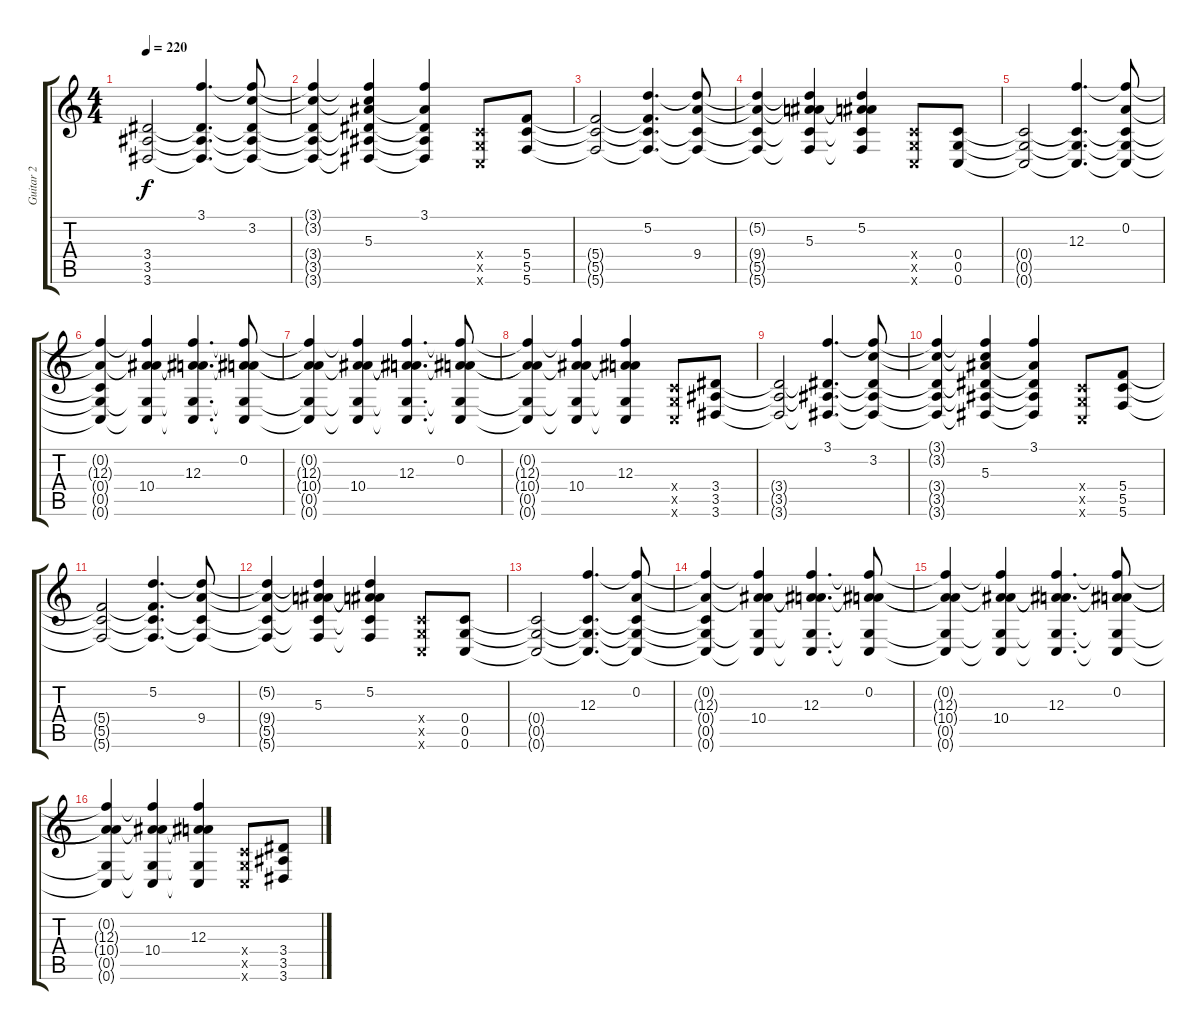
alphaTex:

\track ("Guitar 2" "Guitar 2") {instrument overdrivenguitar}
\staff {score tabs}
\tuning (D4 A3 F3 C3 G2 C2) {hide}
\ts (4 4)
\tempo 220
\clef g2
\ks c
(3.4{t} 3.5{t} 3.6{t}).2{dy f} (3.1 3.4{t} 3.5{t} 3.6{t}).4{d} (3.1{t} 3.2 3.4{t} 3.5{t} 3.6{t}).8 |
(3.1{t} 3.2{t} 3.4{t} 3.5{t} 3.6{t}).4 (3.1{t} 3.2{t} 5.3 3.4{t} 3.5{t} 3.6{t}).4 (3.1 5.3{t} 3.4{t} 3.5{t} 3.6{t}).4 (0.4{x} 0.5{x} 0.6{x}).8 (5.4 5.5 5.6).8 |
(5.4{t} 5.5{t} 5.6{t}).2 (5.2 5.4{t} 5.5{t} 5.6{t}).4{d} (5.2{t} 9.4 5.5{t} 5.6{t}).8 |
(5.2{t} 9.4{t} 5.5{t} 5.6{t}).4 (5.2{t} 5.3 9.4{t} 5.5{t} 5.6{t}).4 (5.2 5.3{t} 9.4{t} 5.5{t} 5.6{t}).4 (0.4{x} 0.5{x} 0.6{x}).8 (0.4 0.5 0.6).8 |
(0.4{t} 0.5{t} 0.6{t}).2 (12.3 0.4{t} 0.5{t} 0.6{t}).4{d} (0.2 12.3{t} 0.4{t} 0.5{t} 0.6{t}).8 |
(0.2{t} 12.3{t} 0.4{t} 0.5{t} 0.6{t}).4 (0.2{t} 12.3{t} 10.4 0.5{t} 0.6{t}).4 (0.2{t} 12.3 10.4{t} 0.5{t} 0.6{t}).4{d} (0.2 12.3{t} 10.4{t} 0.5{t} 0.6{t}).8 |
(0.2{t} 12.3{t} 10.4{t} 0.5{t} 0.6{t}).4 (0.2{t} 12.3{t} 10.4 0.5{t} 0.6{t}).4 (0.2{t} 12.3 10.4{t} 0.5{t} 0.6{t}).4{d} (0.2 12.3{t} 10.4{t} 0.5{t} 0.6{t}).8 |
(0.2{t} 12.3{t} 10.4{t} 0.5{t} 0.6{t}).4 (0.2{t} 12.3{t} 10.4 0.5{t} 0.6{t}).4 (0.2{t} 12.3 10.4{t} 0.5{t} 0.6{t}).4 (0.4{x} 0.5{x} 0.6{x}).8 (3.4 3.5 3.6).8 |
(3.4{t} 3.5{t} 3.6{t}).2 (3.1 3.4{t} 3.5{t} 3.6{t}).4{d} (3.1{t} 3.2 3.4{t} 3.5{t} 3.6{t}).8 |
(3.1{t} 3.2{t} 3.4{t} 3.5{t} 3.6{t}).4 (3.1{t} 3.2{t} 5.3 3.4{t} 3.5{t} 3.6{t}).4 (3.1 5.3{t} 3.4{t} 3.5{t} 3.6{t}).4 (0.4{x} 0.5{x} 0.6{x}).8 (5.4 5.5 5.6).8 |
(5.4{t} 5.5{t} 5.6{t}).2 (5.2 5.4{t} 5.5{t} 5.6{t}).4{d} (5.2{t} 9.4 5.5{t} 5.6{t}).8 |
(5.2{t} 9.4{t} 5.5{t} 5.6{t}).4 (5.2{t} 5.3 9.4{t} 5.5{t} 5.6{t}).4 (5.2 5.3{t} 9.4{t} 5.5{t} 5.6{t}).4 (0.4{x} 0.5{x} 0.6{x}).8 (0.4 0.5 0.6).8 |
(0.4{t} 0.5{t} 0.6{t}).2 (12.3 0.4{t} 0.5{t} 0.6{t}).4{d} (0.2 12.3{t} 0.4{t} 0.5{t} 0.6{t}).8 |
(0.2{t} 12.3{t} 0.4{t} 0.5{t} 0.6{t}).4 (0.2{t} 12.3{t} 10.4 0.5{t} 0.6{t}).4 (0.2{t} 12.3 10.4{t} 0.5{t} 0.6{t}).4{d} (0.2 12.3{t} 10.4{t} 0.5{t} 0.6{t}).8 |
(0.2{t} 12.3{t} 10.4{t} 0.5{t} 0.6{t}).4 (0.2{t} 12.3{t} 10.4 0.5{t} 0.6{t}).4 (0.2{t} 12.3 10.4{t} 0.5{t} 0.6{t}).4{d} (0.2 12.3{t} 10.4{t} 0.5{t} 0.6{t}).8 |
(0.2{t} 12.3{t} 10.4{t} 0.5{t} 0.6{t}).4 (0.2{t} 12.3{t} 10.4 0.5{t} 0.6{t}).4 (0.2{t} 12.3 10.4{t} 0.5{t} 0.6{t}).4 (0.4{x} 0.5{x} 0.6{x}).8 (3.4 3.5 3.6).8
